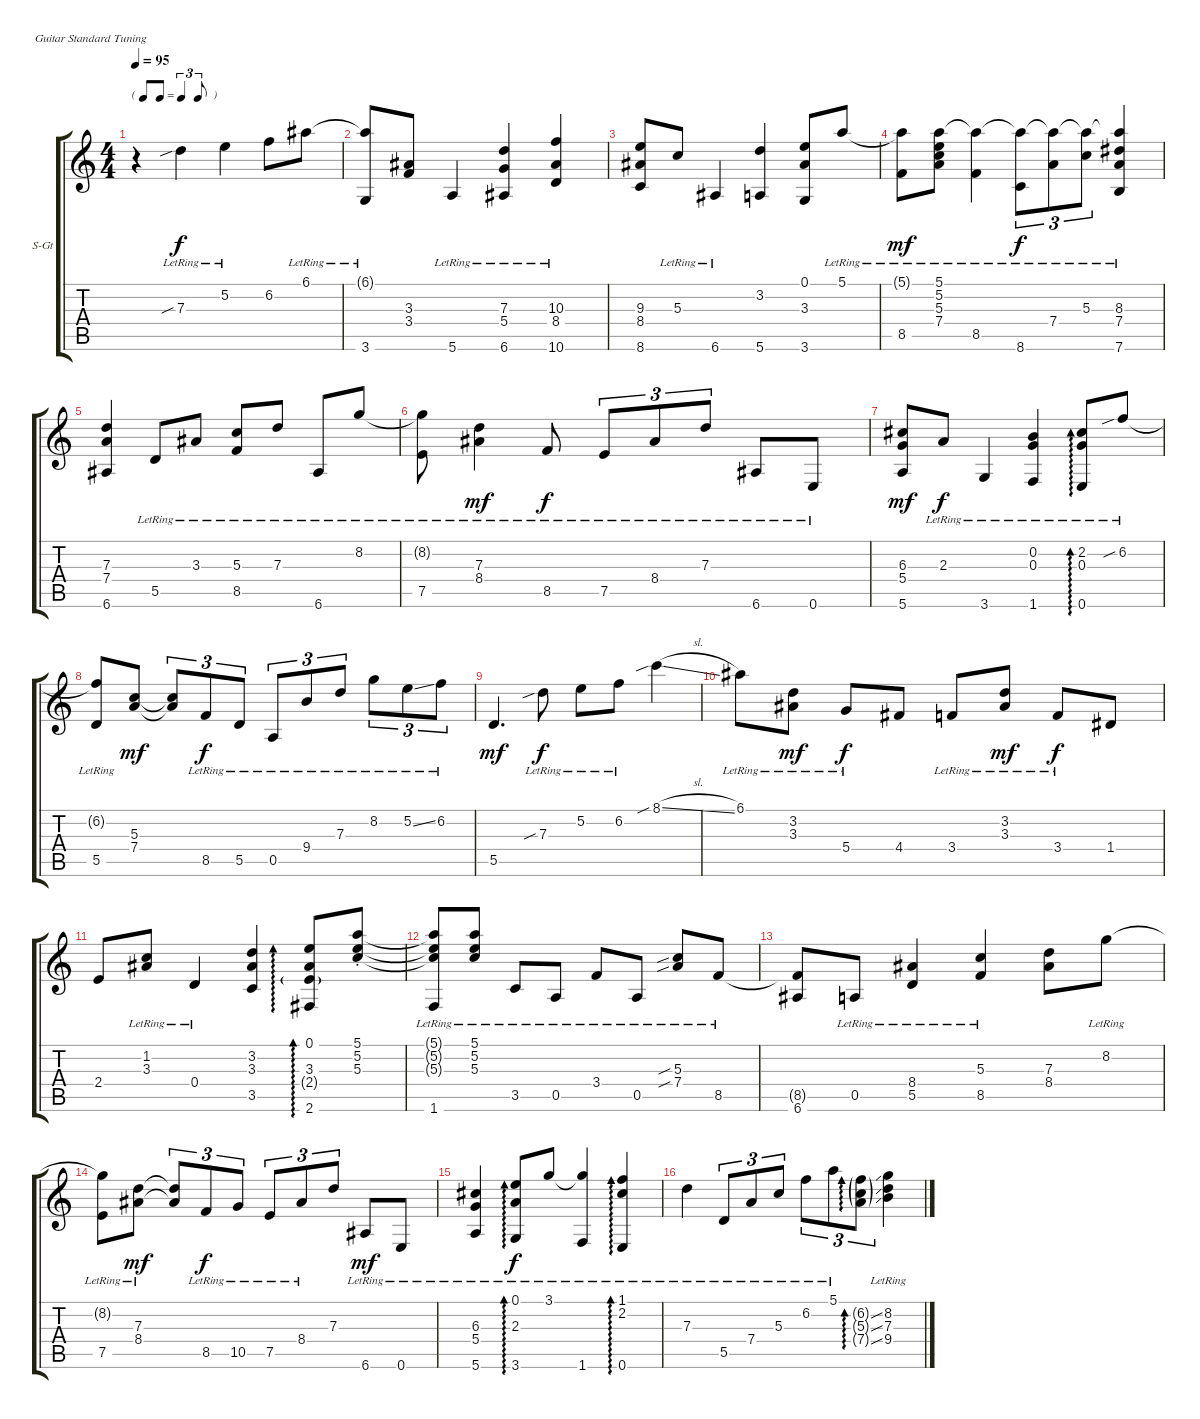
\defaultSystemsLayout 4
\bracketExtendMode groupsimilarinstruments
\firstSystemTrackNameOrientation horizontal
\otherSystemsTrackNameOrientation horizontal
\track ("Steel Guitar" "S-Gt") {instrument acousticguitarsteel}
\staff {score tabs}
\tuning (E4 B3 G3 D3 A2 E2)
\ts (4 4)
\tf triplet8th
\tempo 95
\clef g2
\ks c
r.4{dy f instrument acousticguitarsteel} 7.3{sib lr}.4 5.2{lr}.4 6.2.8 6.1{lr}.8 |
(3.6{lr} 6.1{lr t}).8 (3.3 3.4).8 5.6{lr}.4 (7.3{lr} 5.4{lr} 6.6{lr}).4 (10.6{lr} 10.3{lr} 8.4{lr}).4 |
(8.6 8.4 9.3).8 5.3{lr}.8 6.6{lr}.4 (5.6 3.2).4 (0.1 3.3 3.6).8 5.1{lr}.8 |
(8.5{lr} 5.1{lr t}).8{dy mf} (5.1{lr} 5.2{lr} 5.3{lr} 7.4).8 (8.5{lr} 5.1{lr t}).4 (8.6{lr} 5.1{lr t}).8{tu (3 2) dy f} (7.4{lr} 5.1{lr t}).8{tu (3 2)} (5.3{lr} 5.1{lr t}).8{tu (3 2)} (8.3{lr} 7.4{lr} 7.6{lr} 5.1{lr t}).4 |
(7.4 7.3 6.6).4 5.5{lr}.8 3.3{lr}.8 (5.3 8.5{lr}).8 7.3{lr}.8 6.6{lr}.8 8.2{lr}.8 |
(7.5{lr} 8.2{lr t}).8 (8.4{lr} 7.3{lr}).4{dy mf} 8.5{lr}.8{dy f} 7.5{lr}.8{tu (3 2)} 8.4{lr}.8{tu (3 2)} 7.3{lr}.8{tu (3 2)} 6.6{lr}.8 0.6{lr}.8 |
(5.6 5.4 6.3).8{dy mf} 2.3{lr}.8{dy f} 3.6{lr}.4 (1.6{lr} 0.2{lr} 0.3{lr}).4 (2.2{lr} 0.3{lr} 0.6{lr}).8{ad 0} 6.2{sib lr}.8 |
(5.5{lr} 6.2{lr t}).8 (7.4 5.3).8{dy mf} (7.4{t} 5.3{t}).8{tu (3 2)} 8.5{lr}.8{tu (3 2) dy f} 5.5{lr}.8{tu (3 2)} 0.5{lr}.8{tu (3 2)} 9.4{lr}.8{tu (3 2)} 7.3{lr}.8{tu (3 2)} 8.2{lr}.8{tu (3 2)} 5.2{ss lr}.8{tu (3 2)} 6.2{lr}.8{tu (3 2)} |
5.5.4{d dy mf} 7.3{sib lr}.8{dy f} 5.2{lr}.8 6.2{lr}.8 8.1{sib sl}.4 |
6.1{lr}.8 (3.2{lr} 3.3{lr}).8{dy mf} 5.4{lr}.8{dy f} 4.4.8 3.4{lr}.8 (3.3{lr} 3.2{lr}).8{dy mf} 3.4{lr}.8{dy f} 1.4.8 |
2.4.8 (3.3{lr} 1.2{lr}).8 0.4{lr}.4 (3.2 3.3 3.5).4 (2.6 2.4{g} 3.3 0.1).8{ad 0} (5.1{st} 5.2{st} 5.3{st}).8 |
(1.6{lr} 5.1{t} 5.2{t} 5.3{t}).8 (5.2{lr} 5.1{lr} 5.3{lr}).8 3.5{lr}.8 0.5{lr}.8 3.4{lr}.8 0.5{lr}.8 (7.4{sib lr} 5.3{sib lr}).8 8.5{lr}.8 |
(6.6 8.5{t}).8 0.5{lr}.8 (5.5{lr} 8.4{lr}).4 (5.3{lr} 8.5).4 (7.3 8.4).8 8.2{lr}.8 |
(7.5{lr} 8.2{t}).8 (7.3{lr} 8.4{lr}).8{dy mf} (8.4{t} 7.3{t}).8{tu (3 2)} 8.5{lr}.8{tu (3 2) dy f} 10.5{lr}.8{tu (3 2)} 7.5{lr}.8{tu (3 2)} 8.4{lr}.8{tu (3 2)} 7.3.8{tu (3 2)} 6.6{lr}.8{dy mf} 0.6{lr}.8 |
(5.6 6.3{lr} 5.4).4 (2.3{lr} 0.1{lr} 3.6{lr}).8{ad 0 dy f} 3.1{lr}.8 (3.1{t} 1.6{lr}).4 (2.2 1.1 0.6{lr}).4{ad 0} |
7.3{lr}.4 5.5{lr}.8{tu (3 2)} 7.4{lr}.8{tu (3 2)} 5.3{lr}.8{tu (3 2)} 6.2{lr}.8{tu (3 2)} 5.1{lr}.8{tu (3 2)} (6.2{ss g} 5.3{ss g} 7.4{ss g}).8{tu (3 2) ad 0} (8.2{lr} 7.3{lr} 9.4{lr}).4
